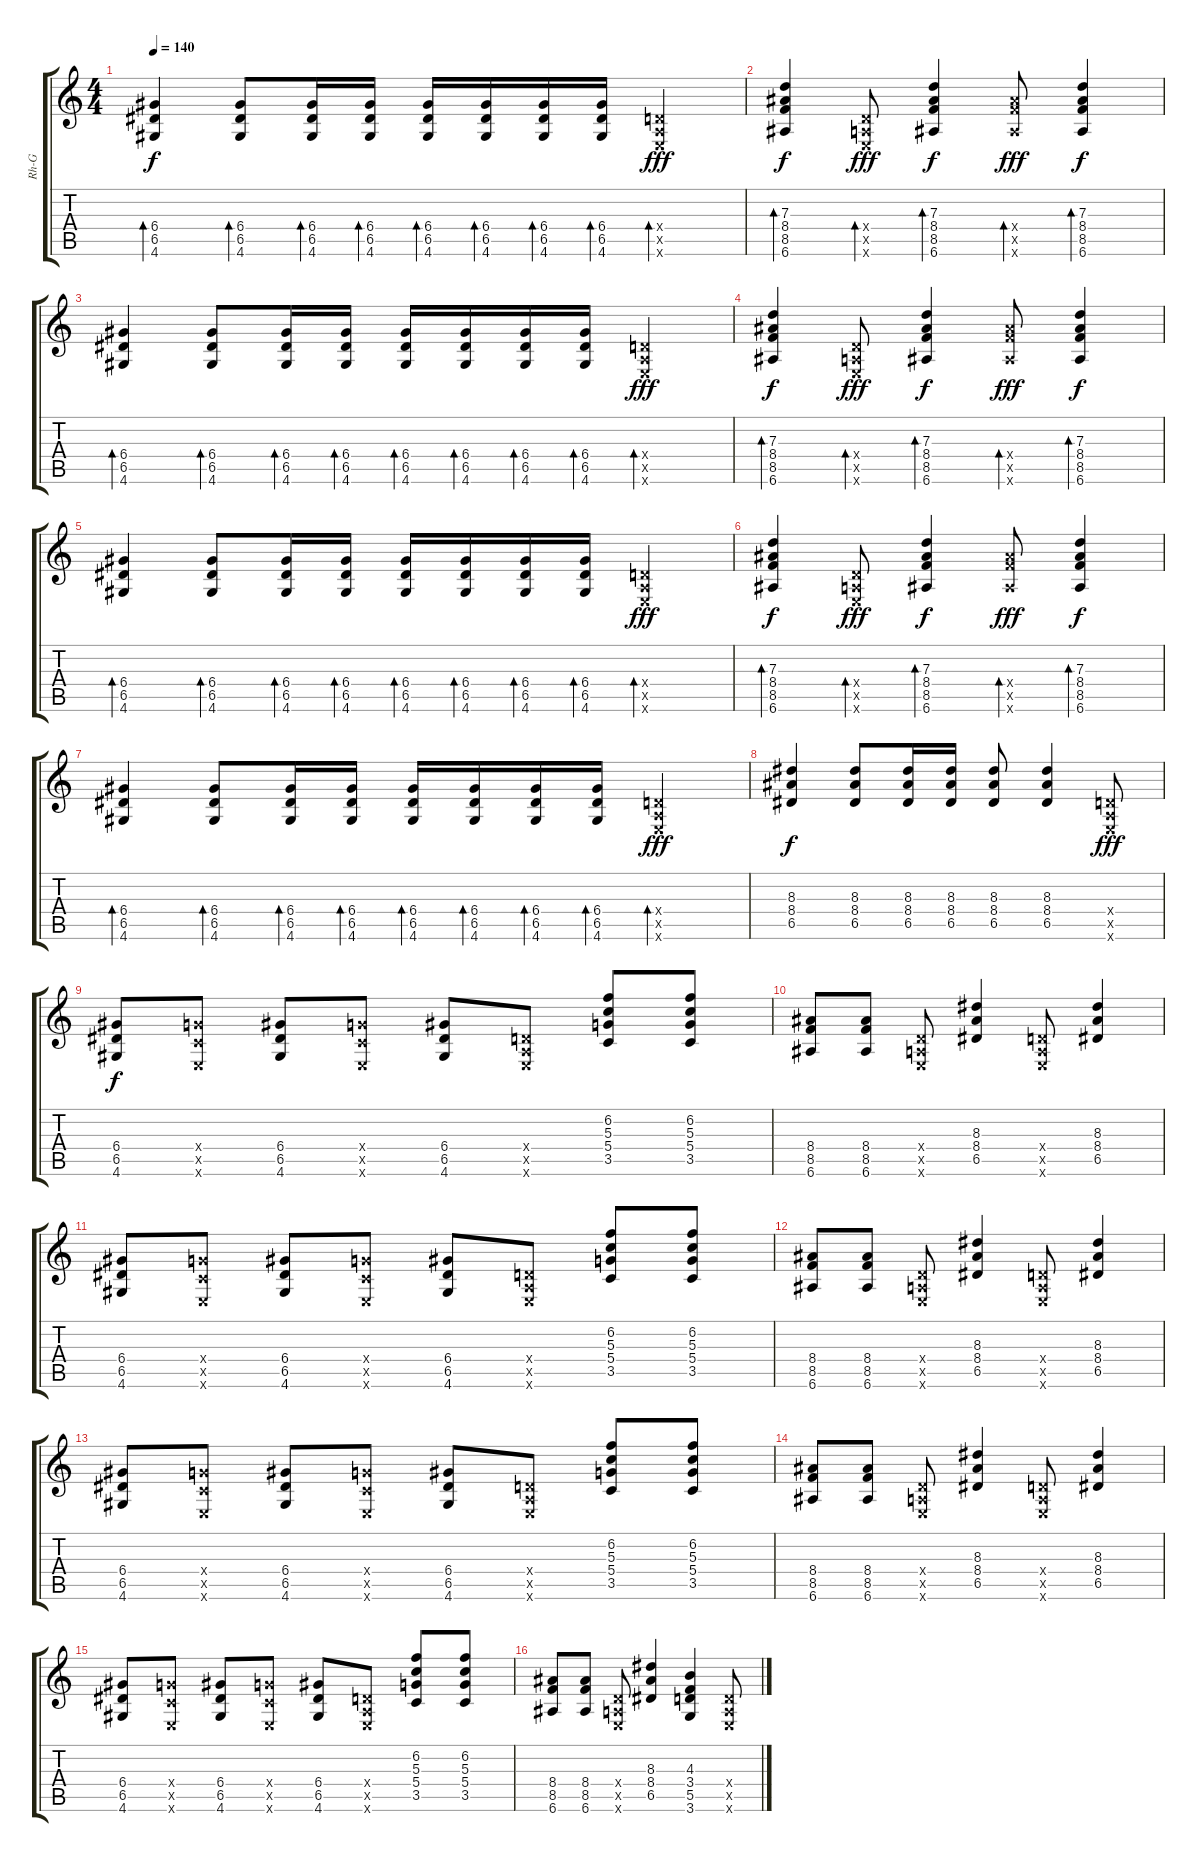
\track ("Rh-G" "Rh-G") {instrument distortionguitar}
\staff {score tabs}
\tuning (E4 B3 G3 D3 A2 E2) {hide}
\ts (4 4)
\tempo 140
\clef g2
\ks c
(6.4 6.5 4.6).4{bd 60 dy f} (6.4 6.5 4.6).8{bd 60} (6.4 6.5 4.6).16{bd 60} (6.4 6.5 4.6).16{bd 60} (6.4 6.5 4.6).16{bd 60} (6.4 6.5 4.6).16{bd 60} (6.4 6.5 4.6).16{bd 60} (6.4 6.5 4.6).16{bd 60} (0.4{x} 0.5{x} 0.6{x}).4{bd 60 dy fff} |
(7.3 8.4 8.5 6.6).4{bd 60 dy f} (0.4{x} 0.5{x} 0.6{x}).8{bd 60 dy fff} (7.3 8.4 8.5 6.6).4{bd 60 dy f} (8.4{x} 8.5{x} 6.6{x}).8{bd 60 dy fff} (7.3 8.4 8.5 6.6).4{bd 60 dy f} |
(6.4 6.5 4.6).4{bd 60} (6.4 6.5 4.6).8{bd 60} (6.4 6.5 4.6).16{bd 60} (6.4 6.5 4.6).16{bd 60} (6.4 6.5 4.6).16{bd 60} (6.4 6.5 4.6).16{bd 60} (6.4 6.5 4.6).16{bd 60} (6.4 6.5 4.6).16{bd 60} (0.4{x} 0.5{x} 0.6{x}).4{bd 60 dy fff} |
(7.3 8.4 8.5 6.6).4{bd 60 dy f} (0.4{x} 0.5{x} 0.6{x}).8{bd 60 dy fff} (7.3 8.4 8.5 6.6).4{bd 60 dy f} (8.4{x} 8.5{x} 6.6{x}).8{bd 60 dy fff} (7.3 8.4 8.5 6.6).4{bd 60 dy f} |
(6.4 6.5 4.6).4{bd 60} (6.4 6.5 4.6).8{bd 60} (6.4 6.5 4.6).16{bd 60} (6.4 6.5 4.6).16{bd 60} (6.4 6.5 4.6).16{bd 60} (6.4 6.5 4.6).16{bd 60} (6.4 6.5 4.6).16{bd 60} (6.4 6.5 4.6).16{bd 60} (0.4{x} 0.5{x} 0.6{x}).4{bd 60 dy fff} |
(7.3 8.4 8.5 6.6).4{bd 60 dy f} (0.4{x} 0.5{x} 0.6{x}).8{bd 60 dy fff} (7.3 8.4 8.5 6.6).4{bd 60 dy f} (8.4{x} 8.5{x} 6.6{x}).8{bd 60 dy fff} (7.3 8.4 8.5 6.6).4{bd 60 dy f} |
(6.4 6.5 4.6).4{bd 60} (6.4 6.5 4.6).8{bd 60} (6.4 6.5 4.6).16{bd 60} (6.4 6.5 4.6).16{bd 60} (6.4 6.5 4.6).16{bd 60} (6.4 6.5 4.6).16{bd 60} (6.4 6.5 4.6).16{bd 60} (6.4 6.5 4.6).16{bd 60} (0.4{x} 0.5{x} 0.6{x}).4{bd 60 dy fff} |
(8.3 8.4 6.5).4{dy f} (8.3 8.4 6.5).8 (8.3 8.4 6.5).16 (8.3 8.4 6.5).16 (8.3 8.4 6.5).8 (8.3 8.4 6.5).4 (0.4{x} 0.5{x} 0.6{x}).8{dy fff} |
(6.4 6.5 4.6).8{dy f} (5.4{x} 3.5{x} 0.6{x}).8 (6.4 6.5 4.6).8 (5.4{x} 3.5{x} 0.6{x}).8 (6.4 6.5 4.6).8 (0.4{x} 0.5{x} 0.6{x}).8 (6.2 5.3 5.4 3.5).8 (6.2 5.3 5.4 3.5).8 |
(8.4 8.5 6.6).8 (8.4 8.5 6.6).8 (0.4{x} 0.5{x} 0.6{x}).8 (8.3 8.4 6.5).4 (0.4{x} 0.5{x} 0.6{x}).8 (8.3 8.4 6.5).4 |
(6.4 6.5 4.6).8 (5.4{x} 3.5{x} 0.6{x}).8 (6.4 6.5 4.6).8 (5.4{x} 3.5{x} 0.6{x}).8 (6.4 6.5 4.6).8 (0.4{x} 0.5{x} 0.6{x}).8 (6.2 5.3 5.4 3.5).8 (6.2 5.3 5.4 3.5).8 |
(8.4 8.5 6.6).8 (8.4 8.5 6.6).8 (0.4{x} 0.5{x} 0.6{x}).8 (8.3 8.4 6.5).4 (0.4{x} 0.5{x} 0.6{x}).8 (8.3 8.4 6.5).4 |
(6.4 6.5 4.6).8 (5.4{x} 3.5{x} 0.6{x}).8 (6.4 6.5 4.6).8 (5.4{x} 3.5{x} 0.6{x}).8 (6.4 6.5 4.6).8 (0.4{x} 0.5{x} 0.6{x}).8 (6.2 5.3 5.4 3.5).8 (6.2 5.3 5.4 3.5).8 |
(8.4 8.5 6.6).8 (8.4 8.5 6.6).8 (0.4{x} 0.5{x} 0.6{x}).8 (8.3 8.4 6.5).4 (0.4{x} 0.5{x} 0.6{x}).8 (8.3 8.4 6.5).4 |
(6.4 6.5 4.6).8 (5.4{x} 3.5{x} 0.6{x}).8 (6.4 6.5 4.6).8 (5.4{x} 3.5{x} 0.6{x}).8 (6.4 6.5 4.6).8 (0.4{x} 0.5{x} 0.6{x}).8 (6.2 5.3 5.4 3.5).8 (6.2 5.3 5.4 3.5).8 |
(8.4 8.5 6.6).8 (8.4 8.5 6.6).8 (0.4{x} 0.5{x} 0.6{x}).8 (8.3 8.4 6.5).4 (4.3 3.4 5.5 3.6).4 (0.4{x} 0.5{x} 0.6{x}).8
